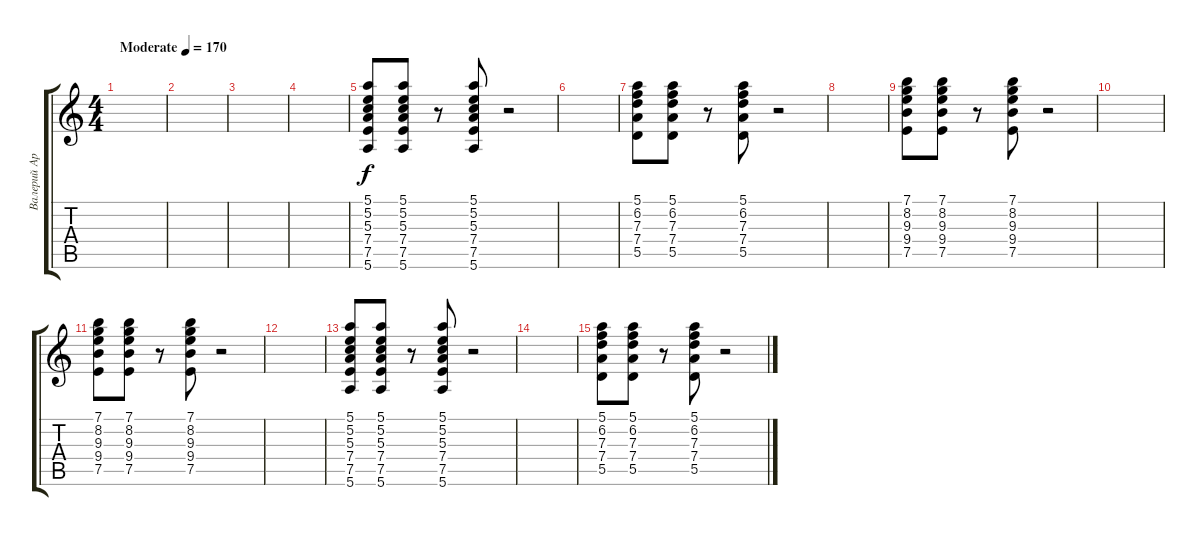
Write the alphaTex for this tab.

\track ("Валерий Аркадин (запись)" "Валерий Ар") {instrument electricguitarclean}
\staff {score tabs}
\tuning (E4 B3 G3 D3 A2 E2) {hide}
\ts (4 4)
\tempo (170 "Moderate")
\clef g2
\ks c
|
|
|
|
(5.1 5.2 5.3 7.4 7.5 5.6).8 (5.1 5.2 5.3 7.4 7.5 5.6).8 r.8 (5.1 5.2 5.3 7.4 7.5 5.6).8 r.2 |
|
(5.1 6.2 7.3 7.4 5.5).8 (5.1 6.2 7.3 7.4 5.5).8 r.8 (5.1 6.2 7.3 7.4 5.5).8 r.2 |
|
(7.1 8.2 9.3 9.4 7.5).8 (7.1 8.2 9.3 9.4 7.5).8 r.8 (7.1 8.2 9.3 9.4 7.5).8 r.2 |
|
(7.1 8.2 9.3 9.4 7.5).8 (7.1 8.2 9.3 9.4 7.5).8 r.8 (7.1 8.2 9.3 9.4 7.5).8 r.2 |
|
(5.1 5.2 5.3 7.4 7.5 5.6).8 (5.1 5.2 5.3 7.4 7.5 5.6).8 r.8 (5.1 5.2 5.3 7.4 7.5 5.6).8 r.2 |
|
(5.1 6.2 7.3 7.4 5.5).8 (5.1 6.2 7.3 7.4 5.5).8 r.8 (5.1 6.2 7.3 7.4 5.5).8 r.2
